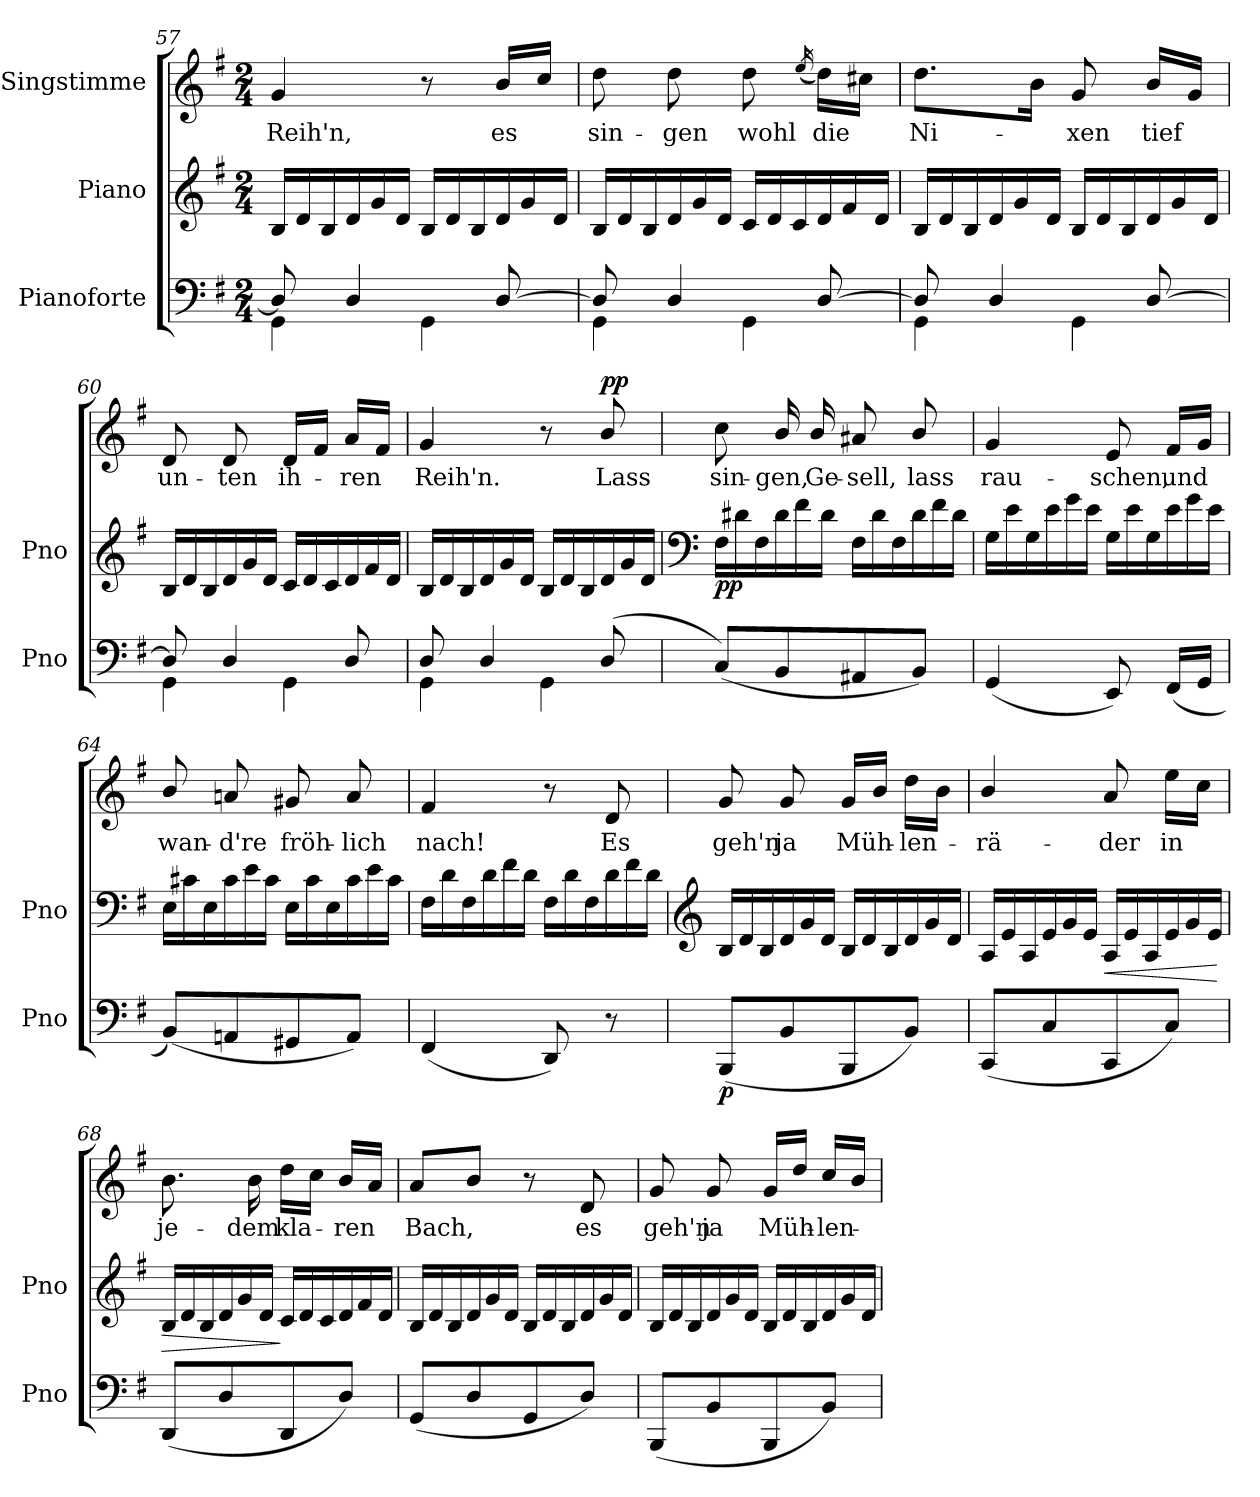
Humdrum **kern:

**kern	**dynam	**kern	**dynam	**kern	**text	**dynam
*part3	*part3	*part2	*part2	*part1	*part1	*part1
*staff3	*staff3	*staff2	*staff2	*staff1	*staff1	*staff1
*I"Pianoforte	*	*I"Piano	*	*I"Singstimme	*	*
*I'Pno	*	*I'Pno	*	*	*	*
*clefF4	*	*clefG2	*	*clefG2	*	*
*k[f#]	*	*k[f#]	*	*k[f#]	*	*
*M2/4	*	*M2/4	*	*M2/4	*	*
=57	=57	=57	=57	=57	=57	=57
*^	*	*	*	*	*	*
*	*	*	*Xtuplet	*	*	*	*
8D/]	4GG\	.	24B/LL	.	4g/	Reih'n,	.
.	.	.	24d/	.	.	.	.
.	.	.	24B/	.	.	.	.
4D/	.	.	24d/	.	.	.	.
.	.	.	24g/	.	.	.	.
.	.	.	24d/JJ	.	.	.	.
.	4GG\	.	24B/LL	.	8r	.	.
.	.	.	24d/	.	.	.	.
.	.	.	24B/	.	.	.	.
[8D/	.	.	24d/	.	16b/LL	es	.
.	.	.	24g/	.	.	.	.
.	.	.	.	.	16cc/JJ	.	.
.	.	.	24d/JJ	.	.	.	.
=58	=58	=58	=58	=58	=58	=58	=58
8D/]	4GG\	.	24B/LL	.	8dd\	sin-	.
.	.	.	24d/	.	.	.	.
.	.	.	24B/	.	.	.	.
4D/	.	.	24d/	.	8dd\	-gen	.
.	.	.	24g/	.	.	.	.
.	.	.	24d/JJ	.	.	.	.
.	4GG\	.	24c/LL	.	8dd\	wohl	.
.	.	.	24d/	.	.	.	.
.	.	.	24c/	.	.	.	.
.	.	.	.	.	(16qee/	.	.
[8D/	.	.	24d/	.	16dd\LL)	die	.
.	.	.	24f#/	.	.	.	.
.	.	.	.	.	16cc#X\JJ	.	.
.	.	.	24d/JJ	.	.	.	.
=59	=59	=59	=59	=59	=59	=59	=59
8D/]	4GG\	.	24B/LL	.	8.dd\L	Ni-	.
.	.	.	24d/	.	.	.	.
.	.	.	24B/	.	.	.	.
4D/	.	.	24d/	.	.	.	.
.	.	.	24g/	.	.	.	.
.	.	.	.	.	16b\Jk	.	.
.	.	.	24d/JJ	.	.	.	.
.	4GG\	.	24B/LL	.	8g/	-xen	.
.	.	.	24d/	.	.	.	.
.	.	.	24B/	.	.	.	.
[8D/	.	.	24d/	.	16b/LL	tief	.
.	.	.	24g/	.	.	.	.
.	.	.	.	.	16g/JJ	.	.
.	.	.	24d/JJ	.	.	.	.
=60	=60	=60	=60	=60	=60	=60	=60
8D/]	4GG\	.	24B/LL	.	8d/	un-	.
.	.	.	24d/	.	.	.	.
.	.	.	24B/	.	.	.	.
4D/	.	.	24d/	.	8d/	-ten	.
.	.	.	24g/	.	.	.	.
.	.	.	24d/JJ	.	.	.	.
.	4GG\	.	24c/LL	.	16d/LL	ih-	.
.	.	.	24d/	.	.	.	.
.	.	.	.	.	16f#/JJ	.	.
.	.	.	24c/	.	.	.	.
8D/	.	.	24d/	.	16a/LL	-ren	.
.	.	.	24f#/	.	.	.	.
.	.	.	.	.	16f#/JJ	.	.
.	.	.	24d/JJ	.	.	.	.
=61	=61	=61	=61	=61	=61	=61	=61
8D/	4GG\	.	24B/LL	.	4g/	Reih'n.	.
.	.	.	24d/	.	.	.	.
.	.	.	24B/	.	.	.	.
4D/	.	.	24d/	.	.	.	.
.	.	.	24g/	.	.	.	.
.	.	.	24d/JJ	.	.	.	.
.	4GG\	.	24B/LL	.	8r	.	.
.	.	.	24d/	.	.	.	.
.	.	.	24B/	.	.	.	.
!	!	!	!	!	!	!	!LO:DY:b
(8D/	.	.	24d/	.	8b/	Lass	pp
.	.	.	24g/	.	.	.	.
.	.	.	24d/JJ	.	.	.	.
*v	*v	*	*	*	*	*	*
=62	=62	=62	=62	=62	=62	=62
*	*	*clefF4	*	*	*	*
!	!	!	!LO:DY:b	!	!	!
(8C/L)	.	24F#\LL	pp	8cc\	sin-	.
.	.	24d#X\	.	.	.	.
.	.	24F#\	.	.	.	.
8BB/	.	24d#\	.	16b/	-gen,	.
.	.	24f#\	.	.	.	.
.	.	.	.	16b/	Ge-	.
.	.	24d#\JJ	.	.	.	.
8AA#X/	.	24F#\LL	.	8a#X/	-sell,	.
.	.	24d#\	.	.	.	.
.	.	24F#\	.	.	.	.
8BB/J)	.	24d#\	.	8b/	lass	.
.	.	24f#\	.	.	.	.
.	.	24d#\JJ	.	.	.	.
=63	=63	=63	=63	=63	=63	=63
(4GG/	.	24G\LL	.	4g/	rau-	.
.	.	24e\	.	.	.	.
.	.	24G\	.	.	.	.
.	.	24e\	.	.	.	.
.	.	24g\	.	.	.	.
.	.	24e\JJ	.	.	.	.
8EE/)	.	24G\LL	.	8e/	-schen,	.
.	.	24e\	.	.	.	.
.	.	24G\	.	.	.	.
(16FF#/LL	.	24e\	.	16f#/LL	und	.
.	.	24g\	.	.	.	.
16GG/JJ	.	.	.	16g/JJ	.	.
.	.	24e\JJ	.	.	.	.
=64	=64	=64	=64	=64	=64	=64
(8BB/L)	.	24E\LL	.	8b/	wan-	.
.	.	24c#X\	.	.	.	.
.	.	24E\	.	.	.	.
8AAn/	.	24c#\	.	8an/	d're	.
.	.	24e\	.	.	.	.
.	.	24c#\JJ	.	.	.	.
8GG#X/	.	24E\LL	.	8g#X/	fröh-	.
.	.	24c#\	.	.	.	.
.	.	24E\	.	.	.	.
8AA/J)	.	24c#\	.	8a/	-lich	.
.	.	24e\	.	.	.	.
.	.	24c#\JJ	.	.	.	.
=65	=65	=65	=65	=65	=65	=65
(4FF#/	.	24F#\LL	.	4f#/	nach!	.
.	.	24d\	.	.	.	.
.	.	24F#\	.	.	.	.
.	.	24d\	.	.	.	.
.	.	24f#\	.	.	.	.
.	.	24d\JJ	.	.	.	.
8DD/)	.	24F#\LL	.	8r	.	.
.	.	24d\	.	.	.	.
.	.	24F#\	.	.	.	.
8r	.	24d\	.	8d/	Es	.
.	.	24f#\	.	.	.	.
.	.	24d\JJ	.	.	.	.
=66	=66	=66	=66	=66	=66	=66
*	*	*clefG2	*	*	*	*
!	!LO:DY:b	!	!	!	!	!
(8BBB/L	p	24B/LL	.	8g/	geh'n	.
.	.	24d/	.	.	.	.
.	.	24B/	.	.	.	.
8BB/	.	24d/	.	8g/	ja	.
.	.	24g/	.	.	.	.
.	.	24d/JJ	.	.	.	.
8BBB/	.	24B/LL	.	16g/LL	Müh-	.
.	.	24d/	.	.	.	.
.	.	.	.	16b/JJ	.	.
.	.	24B/	.	.	.	.
8BB/J)	.	24d/	.	16dd\LL	-len-	.
.	.	24g/	.	.	.	.
.	.	.	.	16b\JJ	.	.
.	.	24d/JJ	.	.	.	.
=67	=67	=67	=67	=67	=67	=67
(8CC/L	.	24A/LL	.	4b/	-rä-	.
.	.	24e/	.	.	.	.
.	.	24A/	.	.	.	.
8C/	.	24e/	.	.	.	.
.	.	24g/	.	.	.	.
.	.	24e/JJ	.	.	.	.
!	!	!	!LO:HP:b	!	!	!
8CC/	.	24A/LL	<	8a/	-der	.
.	.	24e/	.	.	.	.
.	.	24A/	.	.	.	.
8C/J)	.	24e/	.	16ee\LL	in	.
.	.	24g/	.	.	.	.
.	.	.	.	16cc\JJ	.	.
.	.	24e/JJ	.	.	.	.
.	.	.	[	.	.	.
=68	=68	=68	=68	=68	=68	=68
!	!	!	!LO:HP:b	!	!	!
(8DD/L	.	24B/LL	>	8.b\	je-	.
.	.	24d/	.	.	.	.
.	.	24B/	.	.	.	.
8D/	.	24d/	.	.	.	.
.	.	24g/	.	.	.	.
.	.	.	.	16b\	-dem	.
.	.	24d/JJ	.	.	.	.
8DD/	.	24c/LL	]	16dd\LL	kla-	.
.	.	24d/	.	.	.	.
.	.	.	.	16cc\JJ	.	.
.	.	24c/	.	.	.	.
8D/J)	.	24d/	.	16b/LL	-ren	.
.	.	24f#/	.	.	.	.
.	.	.	.	16a/JJ	.	.
.	.	24d/JJ	.	.	.	.
=69	=69	=69	=69	=69	=69	=69
(8GG/L	.	24B/LL	.	8a/L	Bach,	.
.	.	24d/	.	.	.	.
.	.	24B/	.	.	.	.
8D/	.	24d/	.	8b/J	.	.
.	.	24g/	.	.	.	.
.	.	24d/JJ	.	.	.	.
8GG/	.	24B/LL	.	8r	.	.
.	.	24d/	.	.	.	.
.	.	24B/	.	.	.	.
8D/J)	.	24d/	.	8d/	es	.
.	.	24g/	.	.	.	.
.	.	24d/JJ	.	.	.	.
=70	=70	=70	=70	=70	=70	=70
(8BBB/L	.	24B/LL	.	8g/	geh'n	.
.	.	24d/	.	.	.	.
.	.	24B/	.	.	.	.
8BB/	.	24d/	.	8g/	ja	.
.	.	24g/	.	.	.	.
.	.	24d/JJ	.	.	.	.
8BBB/	.	24B/LL	.	16g/LL	Müh-	.
.	.	24d/	.	.	.	.
.	.	.	.	16dd/JJ	.	.
.	.	24B/	.	.	.	.
8BB/J)	.	24d/	.	16cc/LL	-len-	.
.	.	24g/	.	.	.	.
.	.	.	.	16b/JJ	.	.
.	.	24d/JJ	.	.	.	.
=	=	=	=	=	=	=
*-	*-	*-	*-	*-	*-	*-
